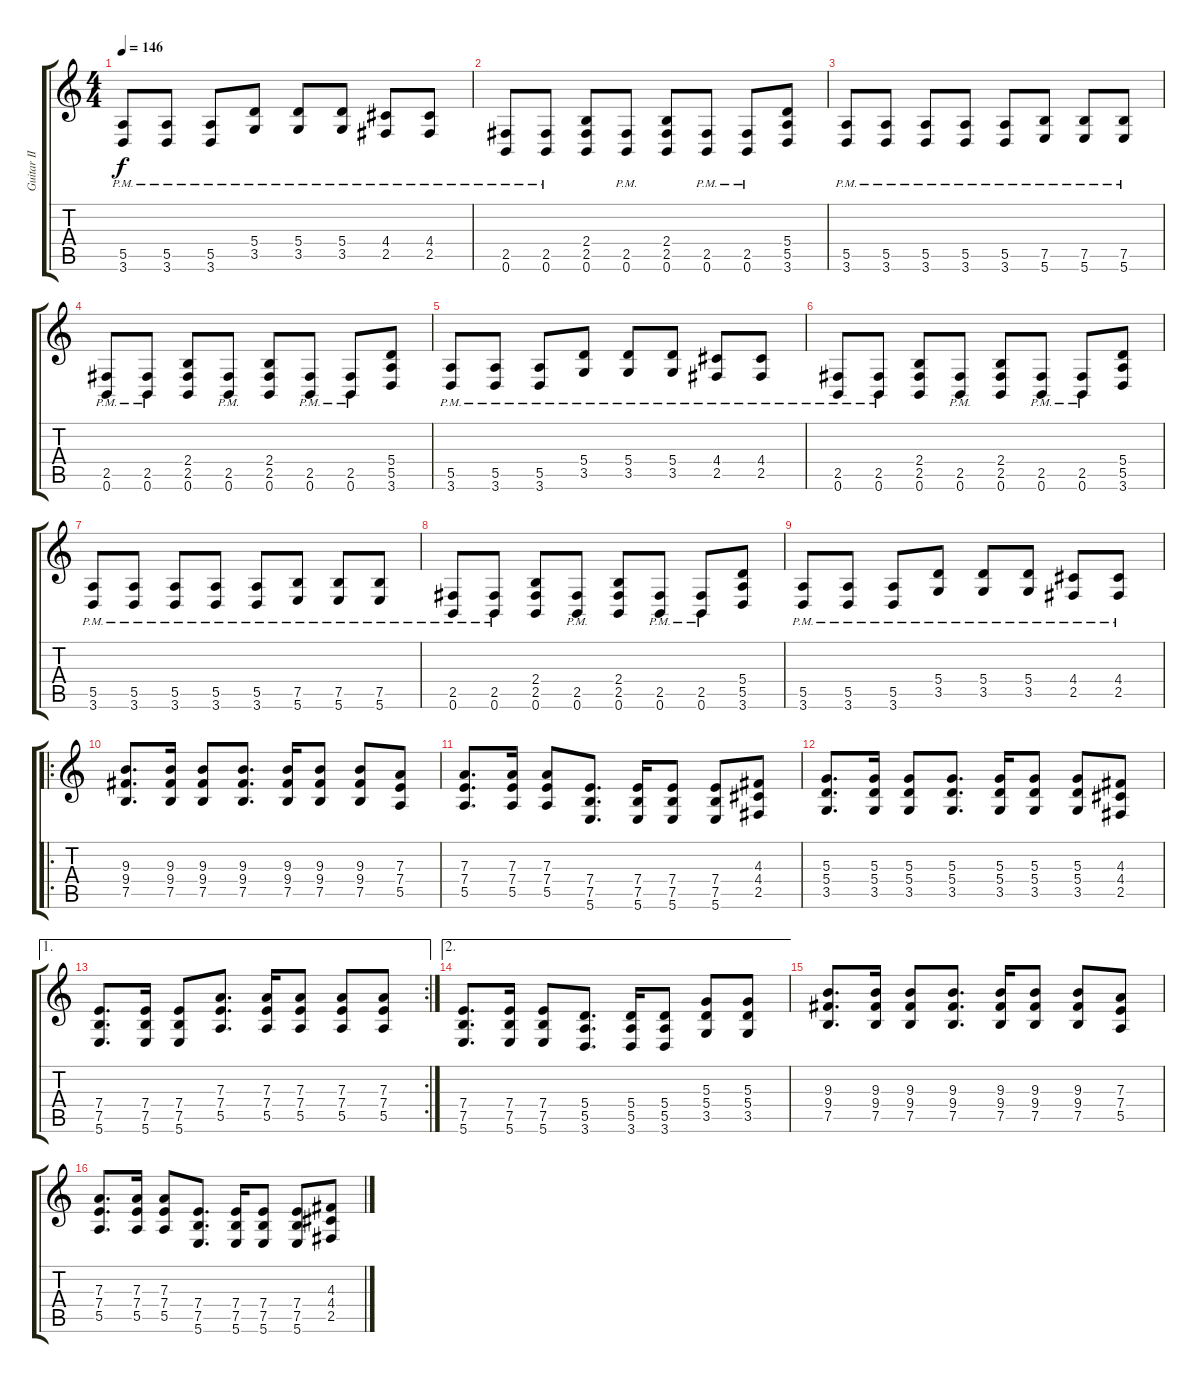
\track ("Guitar II [Jyri]" "Guitar II ") {instrument distortionguitar}
\staff {score tabs}
\tuning (B3 Gb3 D3 A2 E2 B1) {hide}
\ts (4 4)
\tempo 146
\clef g2
\ks c
(5.5{pm} 3.6{pm}).8{dy f} (5.5{pm} 3.6{pm}).8 (5.5{pm} 3.6{pm}).8 (5.4{pm} 3.5{pm}).8 (5.4{pm} 3.5{pm}).8 (5.4{pm} 3.5{pm}).8 (4.4{pm} 2.5{pm}).8 (4.4{pm} 2.5{pm}).8 |
(2.5{pm} 0.6{pm}).8 (2.5{pm} 0.6{pm}).8 (2.4 2.5 0.6).8 (2.5{pm} 0.6{pm}).8 (2.4 2.5 0.6).8 (2.5{pm} 0.6{pm}).8 (2.5{pm} 0.6{pm}).8 (5.4 5.5 3.6).8 |
(5.5{pm} 3.6{pm}).8 (5.5{pm} 3.6{pm}).8 (5.5{pm} 3.6{pm}).8 (5.5{pm} 3.6{pm}).8 (5.5{pm} 3.6{pm}).8 (7.5{pm} 5.6{pm}).8 (7.5{pm} 5.6{pm}).8 (7.5{pm} 5.6{pm}).8 |
(2.5{pm} 0.6{pm}).8 (2.5{pm} 0.6{pm}).8 (2.4 2.5 0.6).8 (2.5{pm} 0.6{pm}).8 (2.4 2.5 0.6).8 (2.5{pm} 0.6{pm}).8 (2.5{pm} 0.6{pm}).8 (5.4 5.5 3.6).8 |
(5.5{pm} 3.6{pm}).8 (5.5{pm} 3.6{pm}).8 (5.5{pm} 3.6{pm}).8 (5.4{pm} 3.5{pm}).8 (5.4{pm} 3.5{pm}).8 (5.4{pm} 3.5{pm}).8 (4.4{pm} 2.5{pm}).8 (4.4{pm} 2.5{pm}).8 |
(2.5{pm} 0.6{pm}).8 (2.5{pm} 0.6{pm}).8 (2.4 2.5 0.6).8 (2.5{pm} 0.6{pm}).8 (2.4 2.5 0.6).8 (2.5{pm} 0.6{pm}).8 (2.5{pm} 0.6{pm}).8 (5.4 5.5 3.6).8 |
(5.5{pm} 3.6{pm}).8 (5.5{pm} 3.6{pm}).8 (5.5{pm} 3.6{pm}).8 (5.5{pm} 3.6{pm}).8 (5.5{pm} 3.6{pm}).8 (7.5{pm} 5.6{pm}).8 (7.5{pm} 5.6{pm}).8 (7.5{pm} 5.6{pm}).8 |
(2.5{pm} 0.6{pm}).8 (2.5{pm} 0.6{pm}).8 (2.4 2.5 0.6).8 (2.5{pm} 0.6{pm}).8 (2.4 2.5 0.6).8 (2.5{pm} 0.6{pm}).8 (2.5{pm} 0.6{pm}).8 (5.4 5.5 3.6).8 |
(5.5{pm} 3.6{pm}).8 (5.5{pm} 3.6{pm}).8 (5.5{pm} 3.6{pm}).8 (5.4{pm} 3.5{pm}).8 (5.4{pm} 3.5{pm}).8 (5.4{pm} 3.5{pm}).8 (4.4{pm} 2.5{pm}).8 (4.4{pm} 2.5{pm}).8 |
\ro
(9.3 9.4 7.5).8{d} (9.3 9.4 7.5).16 (9.3 9.4 7.5).8 (9.3 9.4 7.5).8{d} (9.3 9.4 7.5).16 (9.3 9.4 7.5).8 (9.3 9.4 7.5).8 (7.3 7.4 5.5).8 |
(7.3 7.4 5.5).8{d} (7.3 7.4 5.5).16 (7.3 7.4 5.5).8 (7.4 7.5 5.6).8{d} (7.4 7.5 5.6).16 (7.4 7.5 5.6).8 (7.4 7.5 5.6).8 (4.3 4.4 2.5).8 |
(5.3 5.4 3.5).8{d} (5.3 5.4 3.5).16 (5.3 5.4 3.5).8 (5.3 5.4 3.5).8{d} (5.3 5.4 3.5).16 (5.3 5.4 3.5).8 (5.3 5.4 3.5).8 (4.3 4.4 2.5).8 |
\ae 1
\rc 2
(7.4 7.5 5.6).8{d} (7.4 7.5 5.6).16 (7.4 7.5 5.6).8 (7.3 7.4 5.5).8{d} (7.3 7.4 5.5).16 (7.3 7.4 5.5).8 (7.3 7.4 5.5).8 (7.3 7.4 5.5).8 |
\ae 2
(7.4 7.5 5.6).8{d} (7.4 7.5 5.6).16 (7.4 7.5 5.6).8 (5.4 5.5 3.6).8{d} (5.4 5.5 3.6).16 (5.4 5.5 3.6).8 (5.3 5.4 3.5).8 (5.3 5.4 3.5).8 |
(9.3 9.4 7.5).8{d} (9.3 9.4 7.5).16 (9.3 9.4 7.5).8 (9.3 9.4 7.5).8{d} (9.3 9.4 7.5).16 (9.3 9.4 7.5).8 (9.3 9.4 7.5).8 (7.3 7.4 5.5).8 |
(7.3 7.4 5.5).8{d} (7.3 7.4 5.5).16 (7.3 7.4 5.5).8 (7.4 7.5 5.6).8{d} (7.4 7.5 5.6).16 (7.4 7.5 5.6).8 (7.4 7.5 5.6).8 (4.3 4.4 2.5).8
